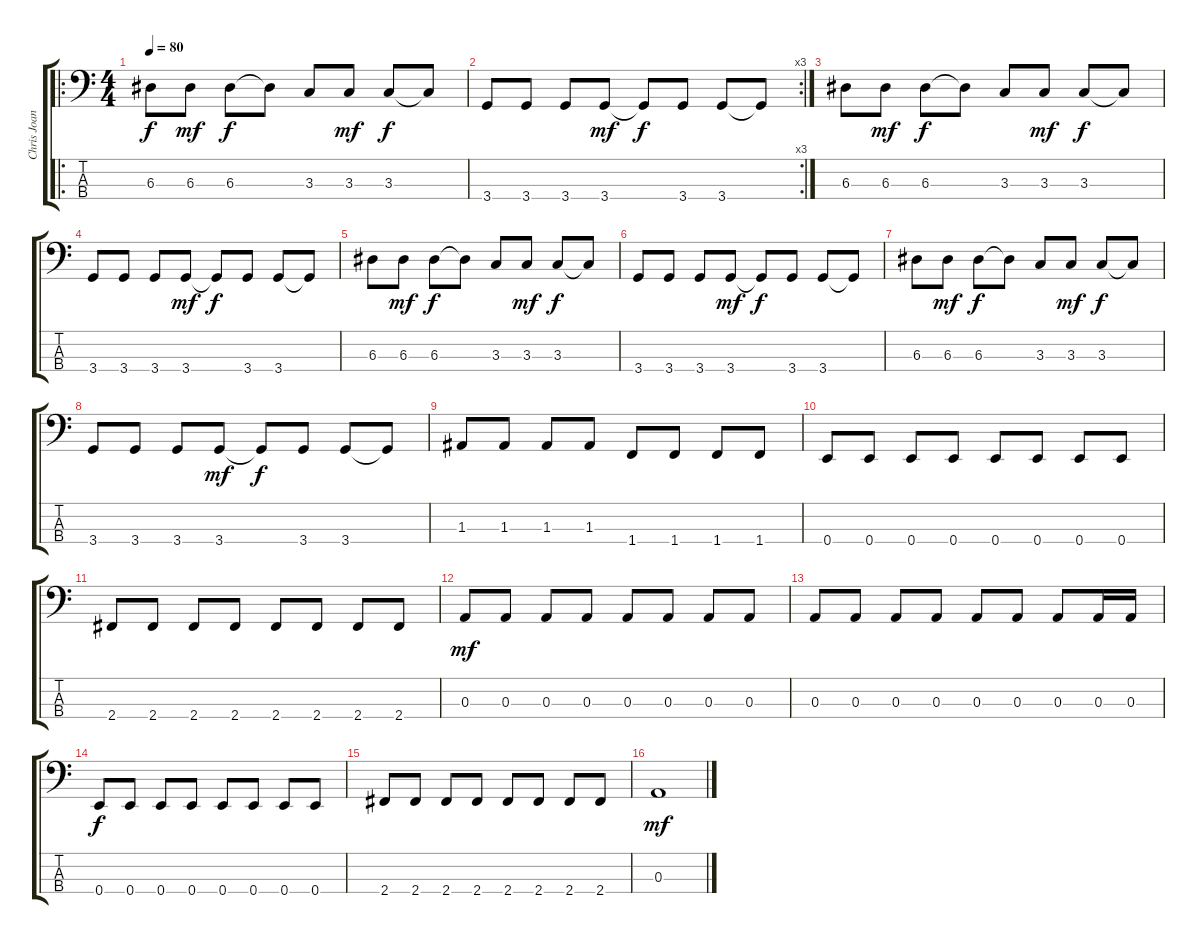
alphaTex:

\track ("Chris Joannou (basse)" "Chris Joan") {instrument electricbasspick}
\staff {score tabs}
\tuning (G2 D2 A1 E1) {hide}
\ro
\ts (4 4)
\tempo 80
\clef f4
\ks c
6.3.8{dy f instrument electricbasspick} 6.3.8{dy mf} 6.3.8{dy f} 6.3{t}.8 3.3.8 3.3.8{dy mf} 3.3.8{dy f} 3.3{t}.8 |
\rc 3
3.4.8 3.4.8 3.4.8 3.4.8{dy mf} 3.4{t}.8{dy f} 3.4.8 3.4.8 3.4{t}.8 |
6.3.8 6.3.8{dy mf} 6.3.8{dy f} 6.3{t}.8 3.3.8 3.3.8{dy mf} 3.3.8{dy f} 3.3{t}.8 |
3.4.8 3.4.8 3.4.8 3.4.8{dy mf} 3.4{t}.8{dy f} 3.4.8 3.4.8 3.4{t}.8 |
6.3.8 6.3.8{dy mf} 6.3.8{dy f} 6.3{t}.8 3.3.8 3.3.8{dy mf} 3.3.8{dy f} 3.3{t}.8 |
3.4.8 3.4.8 3.4.8 3.4.8{dy mf} 3.4{t}.8{dy f} 3.4.8 3.4.8 3.4{t}.8 |
6.3.8 6.3.8{dy mf} 6.3.8{dy f} 6.3{t}.8 3.3.8 3.3.8{dy mf} 3.3.8{dy f} 3.3{t}.8 |
3.4.8 3.4.8 3.4.8 3.4.8{dy mf} 3.4{t}.8{dy f} 3.4.8 3.4.8 3.4{t}.8 |
1.3.8 1.3.8 1.3.8 1.3.8 1.4.8 1.4.8 1.4.8 1.4.8 |
0.4.8 0.4.8 0.4.8 0.4.8 0.4.8 0.4.8 0.4.8 0.4.8 |
2.4.8 2.4.8 2.4.8 2.4.8 2.4.8 2.4.8 2.4.8 2.4.8 |
0.3.8{dy mf} 0.3.8 0.3.8 0.3.8 0.3.8 0.3.8 0.3.8 0.3.8 |
0.3.8 0.3.8 0.3.8 0.3.8 0.3.8 0.3.8 0.3.8 0.3.16 0.3.16 |
0.4.8{dy f} 0.4.8 0.4.8 0.4.8 0.4.8 0.4.8 0.4.8 0.4.8 |
2.4.8 2.4.8 2.4.8 2.4.8 2.4.8 2.4.8 2.4.8 2.4.8 |
0.3.1{dy mf}
